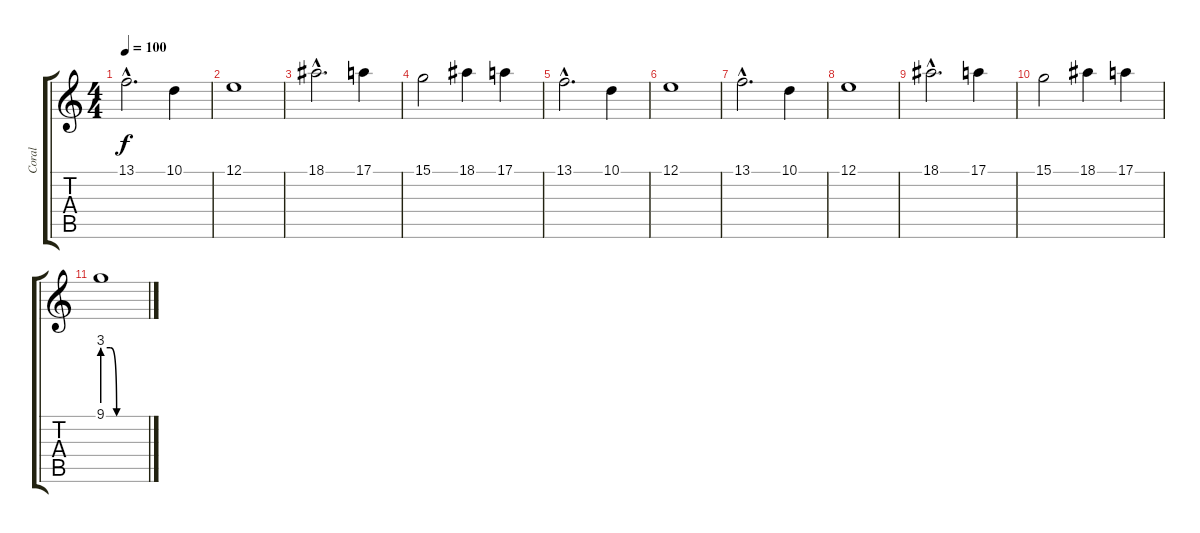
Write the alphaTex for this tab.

\track ("Coral" "Coral") {instrument synthvoice}
\staff {score tabs}
\tuning (E4 B3 G3 D3 A2 E2) {hide}
\ts (4 4)
\tempo 100
\clef g2
\ks c
13.1{hac}.2{d dy f} 10.1.4 |
12.1.1 |
18.1{hac}.2{d} 17.1.4 |
15.1.2 18.1.4 17.1.4 |
13.1{hac}.2{d} 10.1.4 |
12.1.1 |
13.1{hac}.2{d} 10.1.4 |
12.1.1 |
18.1{hac}.2{d} 17.1.4 |
15.1.2 18.1.4 17.1.4 |
9.1{be (custom 0 12 11 12 20 0 40 0 60 0)}.1
